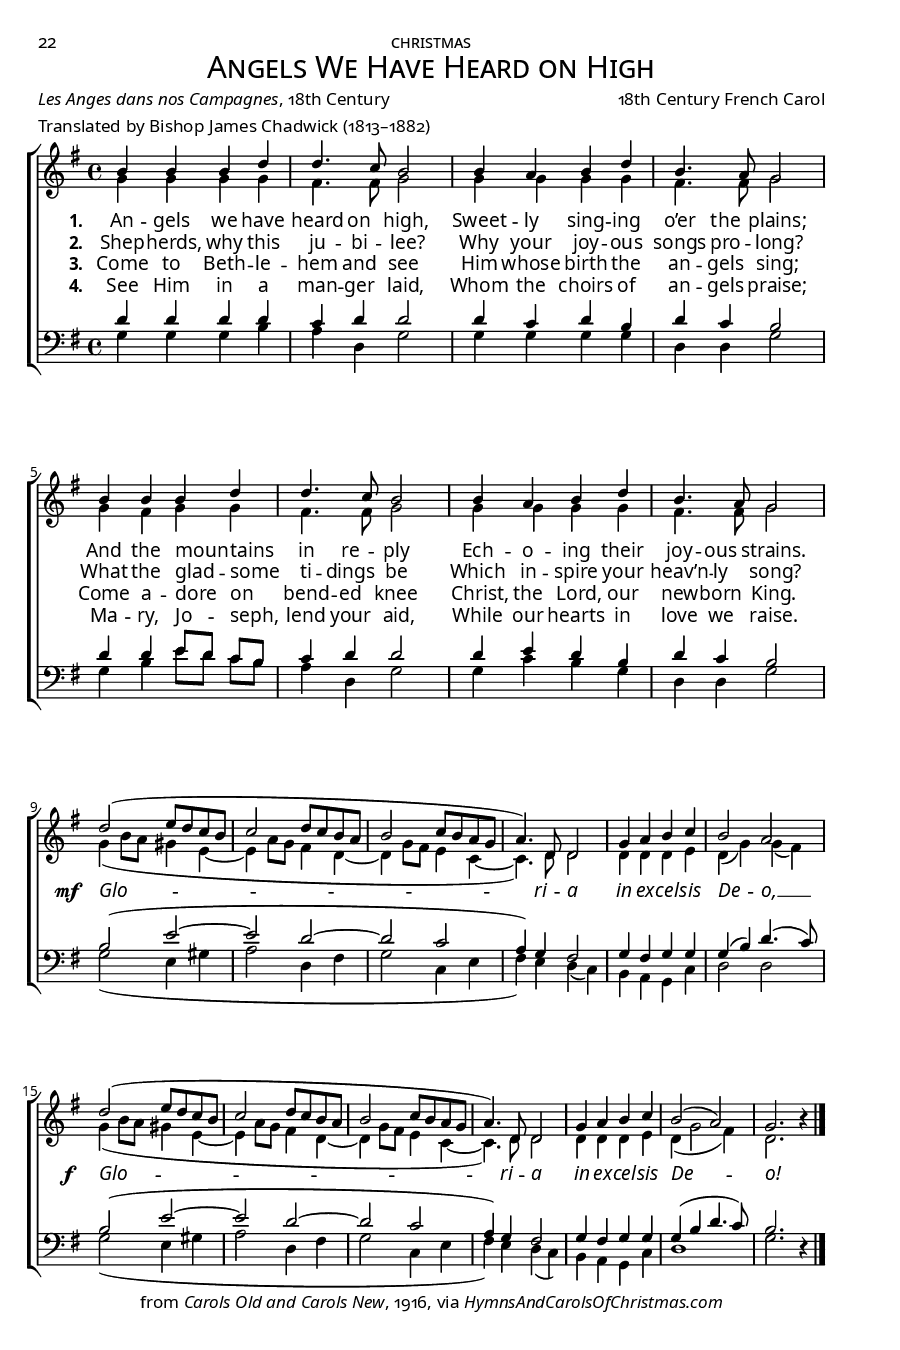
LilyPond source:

\version "2.14.2"
\include "util.ly"
\header {
  title = \markup{\override #'(font-name . "Garamond Premr Pro Smbd Subh"){ \abs-fontsize #15 \smallCapsOldStyle"Angels We Have Heard on High"}}
  poet = \markup\concat{\italic"Les Anges dans nos Campagnes" \oldStyleNum", 18th Century"}
  meter = \markup\oldStyleNum"Translated by Bishop James Chadwick (1813–1882)"
  composer = \markup\oldStyleNum"18th Century French Carol"
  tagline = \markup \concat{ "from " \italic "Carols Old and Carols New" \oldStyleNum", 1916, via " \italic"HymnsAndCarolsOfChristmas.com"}
}
\paper {
  paper-height = 9\in
  paper-width = 6\in
  indent = 0\in
  %system-system-spacing = #'((basic-distance . 10) (padding . 0))
  %system-system-spacing =
  %  #'((basic-distance . 0)
  %     (minimum-distance . 0)
  %     (padding . -0.35)
  %     (stretchability . 100))
  ragged-last-bottom = ##f
  ragged-bottom = ##f
  two-sided = ##t
  inner-margin = 0.5\in
  outer-margin = 0.25\in
  top-margin = 0.25\in
  bottom-margin = 0.25\in
  first-page-number = #022
  print-first-page-number = ##t
  headerLine = \markup{ \smallCapsOldStyle"christmas"}
  oddHeaderMarkup = \markup\fill-line{
     \abs-fontsize #8.5
     \combine 
        \fill-line{"" \on-the-fly #print-page-number-check-first
        \oldStylePageNum""
        }
        \fill-line{\headerLine}
  }
  evenHeaderMarkup = \markup {
     \abs-fontsize #8.5
     \combine
        \on-the-fly #print-page-number-check-first
        \oldStylePageNum""
        \fill-line{\headerLine}
  }
}
#(set-global-staff-size 15) \paper{ #(define fonts (make-pango-font-tree "GoudyOlSt BT" "Garamond Premier Pro" "Garamond Premier Pro" (/ 15 20))) }
global = {
  \key g \major
  \time 4/4
  \autoBeamOff
  \override DynamicLineSpanner #'staff-padding = #0.0
  \override DynamicLineSpanner #'Y-extent = #'(1 . -0.5)
}

sopMusic = \relative c'' {
  b4 b b d |
  d4. c8 b2 |
  b4 a b d |
  b4. a8 g2 |

  b4 b b d |
  d4. c8 b2 |
  b4 a b d |
  b4. a8 g2 |
  
  \break
  d'2( e8[ d c b] |
  c2 d8[ c b a] |
  b2 c8[ b a g] |
  a4.) d,8 d2 |
  
  g4 a b c |
  b2 a | \break
  d2( e8[ d c b] |
  c2 d8[ c b a] |
  
  b2 c8[ b a g] |
  a4.) d,8 d2 |
  g4 a b c |
  b2( a) |
  g2. b4\rest \bar "|."
}
sopWords = \lyricmode {
  
}

altoMusic = \relative c'' {
  g4 g g g |
  fis4. fis8 g2 |
  g4 g g g |
  fis4. fis8 g2 |
  
  g4 fis g g |
  fis4. fis8 g2 |
  g4 g g g |
  fis4. fis8 g2 |

  g4( b8[ a] gis4 e~ |
  e a8[ g] fis4 d~ |
  d g8[ fis] e4 c~ |
  c4.) d8 d2 |
  
  d4 d d e |
  d( g) g( fis) |
  g4( b8[ a] gis4 e~ |
  e a8[ g] fis4 d~ |
  
  d g8[ fis] e4 c~ |
  c4.) d8 d2 |
  d4 d d e |
  d( g2 fis4) |
  d2. s4 \bar "|."
}
altoWords = {
  \dropLyricsV
  \lyricmode {
    \set stanza = #"1. "
    An -- gels we have heard on high,
    Sweet -- ly sing -- ing o’er the plains;
    And the moun -- tains in re -- ply
    Ech -- o -- ing their joy -- ous strains.
  }
  \raiseLyrics
  \set stanza = \markup\dynamic"mf  "
  \lyricmode {
    \markup\italic Glo -- \markup\italic ri -- \markup\italic a \markup\italic in \markup\italic ex -- \markup\italic cel -- \markup\italic sis \markup\italic De -- \markup\italic o, __
  }
  \set stanza = \markup\dynamic"f   "
  \lyricmode {
    \markup\italic Glo -- \markup\italic ri -- \markup\italic a \markup\italic in \markup\italic ex -- \markup\italic cel -- \markup\italic sis \markup\italic De -- \markup\italic o!
  }
}
altoWordsII = \lyricmode {
  \dropLyricsV
  \set stanza = #"2. "
  Shep -- herds, why this ju -- bi -- lee?
  Why your joy -- ous songs pro -- long?
  What the glad -- some ti -- dings be
  Which in -- spire your heav’n -- ly song?
}
altoWordsIII = \lyricmode {
  \dropLyricsV
  \set stanza = #"3. "
  Come to Beth -- le -- hem and see
  Him whose birth the an -- gels sing;
  Come a -- dore on bend -- ed knee
  Christ, the Lord, our new -- born King.
}
altoWordsIV = \lyricmode {
  \dropLyricsV
  \set stanza = #"4. "
  See Him in a man -- ger laid,
  Whom the choirs of an -- gels praise;
  Ma -- ry, Jo -- seph, lend your aid,
  While our hearts in love we raise.
}

tenorMusic = \relative c' {
  d4 d d d |
  c d d2 |
  d4 c d b |
  d c b2 |
  
  d4 d e8[ d] c[ b] 
  c4 d d2 |
  d4 e d b |
  d c b2 |
  
  b2( e~ |
  e d~ |
  d c |
  a4) g fis2 |
  
  g4 fis g g |
  g( b) d4.( c8) |
  b2( e~ |
  e d~ |
  
  d c |
  a4) g fis2 |
  g4 fis g g |
  g( b d4. c8) |
  b2. s4 \bar "|."
}
tenorWords = \lyricmode {

}

bassMusic = \relative c' {
  g4 g g b |
  a d, g2 |
  g4 g g g |
  d d g2 |
  
  g4 b e8[ d] c[ b] |
  a4 d, g2 |
  g4 c b g |
  d d g2 |
  
  g2( e4 gis |
  a2 d,4 fis |
  g2 c,4 e |
  fis) e d( c) |
  
  b a g c |
  d2 d |
  g2( e4 gis |
  a2 d,4 fis |
  
  g2 c,4 e |
  fis) e d( c) |
  b a g c |
  d1 |
  g2. d4\rest \bar "|."
}
bassWords = \lyricmode {

}

\score {
  <<
   \new ChoirStaff <<
%    \new Lyrics = sopranos \with { \override VerticalAxisGroup #'nonstaff-relatedstaff-spacing = #'((basic-distance . 1)) }
    \new Staff = women <<
      \new Voice = "sopranos" { \voiceOne << \global \sopMusic >> }
      \new Voice = "altos" { \voiceTwo << \global \altoMusic >> }
    >>
   \new Staff = men <<
      \clef bass
      \new Voice = "tenors" { \voiceOne << \global \tenorMusic >> }
      \new Voice = "basses" { \voiceTwo << \global \bassMusic >> }
    >>
    \new Lyrics \with { alignAboveContext = #"women" } \lyricsto "tenors" \sopWords
    \new Lyrics = "altosIV"  \with { alignBelowContext = #"women" } \lyricsto "tenors" \altoWordsIV
    \new Lyrics = "altosIII"  \with { alignBelowContext = #"women" } \lyricsto "tenors" \altoWordsIII
    \new Lyrics = "altosII"  \with { alignBelowContext = #"women" } \lyricsto "tenors" \altoWordsII
    \new Lyrics = "altos"  \with { alignBelowContext = #"women" } \lyricsto "tenors" \altoWords
    \new Lyrics \with { alignAboveContext = #"men" \override VerticalAxisGroup #'nonstaff-relatedstaff-spacing = #'((basic-distance . 1)) } \lyricsto "tenors" \tenorWords
    \new Lyrics \with { alignBelowContext = #"men" \override VerticalAxisGroup #'nonstaff-relatedstaff-spacing = #'((basic-distance . 1)) } \lyricsto "basses" \bassWords
  >>
%    \new PianoStaff << \new Staff { \new Voice { \pianoRH } } \new Staff { \clef "bass" \pianoLH } >>
  >>
  \layout {
    \context {
      \Score
      \override SpacingSpanner #'base-shortest-duration = #(ly:make-moment 1 2)
      \override SpacingSpanner #'common-shortest-duration = #(ly:make-moment 1 2)
    }
    \context {
      % Remove all empty staves
      % \Staff \RemoveEmptyStaves \override VerticalAxisGroup #'remove-first = ##t
    }
    \context {
      \Lyrics
      \override LyricText #'X-offset = #center-on-word
    }
  }
  \midi {
    \tempo 4 = 120
    \set Staff.midiInstrument = "flute"
  
    \context {
      \Voice
      \remove "Dynamic_performer"
    }
  }
}
